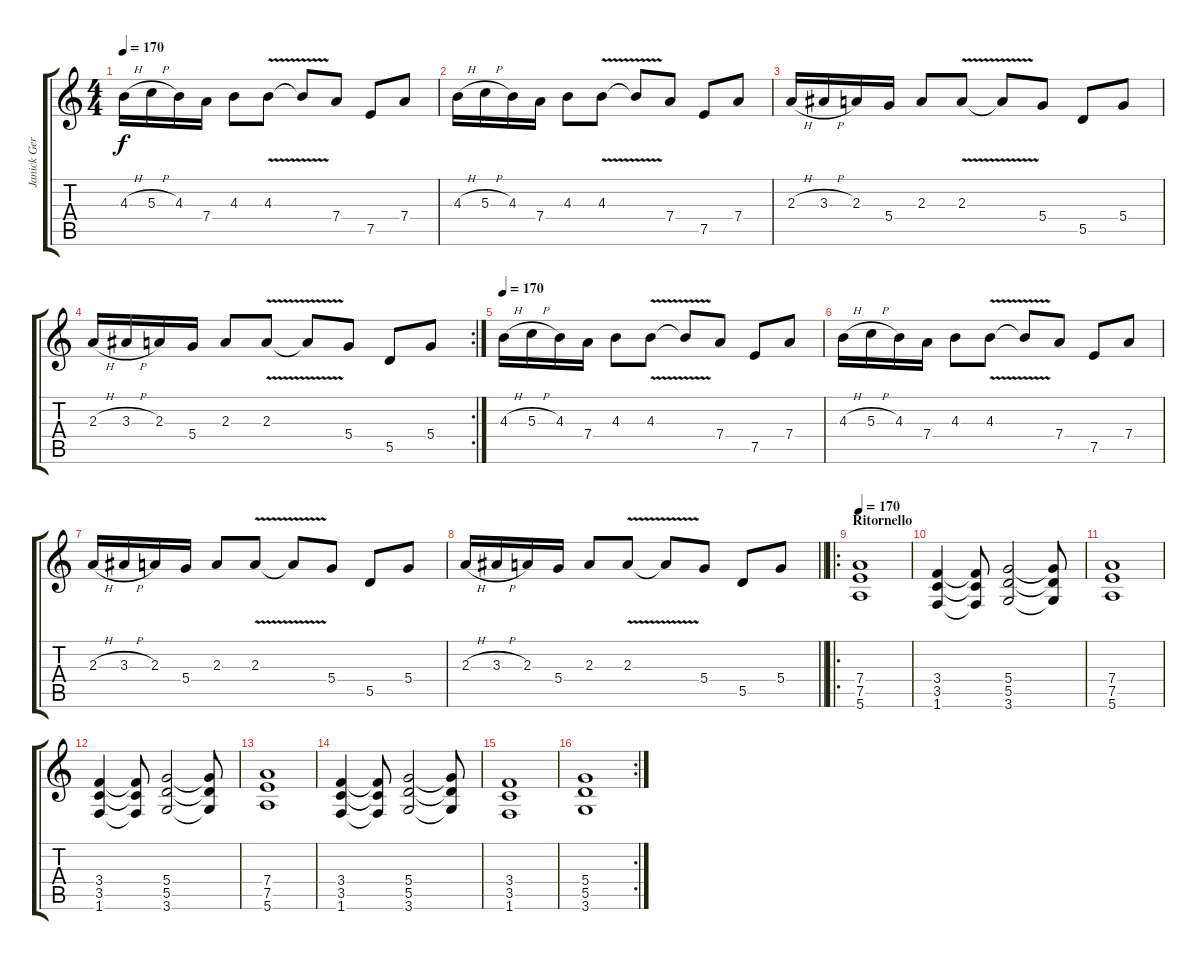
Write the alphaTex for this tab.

\track ("Janick Gers" "Janick Ger") {instrument distortionguitar}
\staff {score tabs}
\tuning (E4 B3 G3 D3 A2 E2) {hide}
\ts (4 4)
\tempo 170
\clef g2
\ks c
4.3{h}.16{dy f} 5.3{h}.16 4.3.16 7.4.16 4.3.8 4.3{v}.8 4.3{t}.8 7.4.8 7.5.8 7.4.8 |
4.3{h}.16 5.3{h}.16 4.3.16 7.4.16 4.3.8 4.3{v}.8 4.3{t}.8 7.4.8 7.5.8 7.4.8 |
2.3{h}.16 3.3{h}.16 2.3.16 5.4.16 2.3.8 2.3{v}.8 2.3{t}.8 5.4.8 5.5.8 5.4.8 |
\rc 2
2.3{h}.16 3.3{h}.16 2.3.16 5.4.16 2.3.8 2.3{v}.8 2.3{t}.8 5.4.8 5.5.8 5.4.8 |
\tempo 170
4.3{h}.16 5.3{h}.16 4.3.16 7.4.16 4.3.8 4.3{v}.8 4.3{t}.8 7.4.8 7.5.8 7.4.8 |
4.3{h}.16 5.3{h}.16 4.3.16 7.4.16 4.3.8 4.3{v}.8 4.3{t}.8 7.4.8 7.5.8 7.4.8 |
2.3{h}.16 3.3{h}.16 2.3.16 5.4.16 2.3.8 2.3{v}.8 2.3{t}.8 5.4.8 5.5.8 5.4.8 |
\barLineRight lightlight
2.3{h}.16 3.3{h}.16 2.3.16 5.4.16 2.3.8 2.3{v}.8 2.3{t}.8 5.4.8 5.5.8 5.4.8 |
\ro
\section ("" "Ritornello")
\tempo 170
(7.4 7.5 5.6).1 |
(3.4 3.5 1.6).4 (3.4{t} 3.5{t} 1.6{t}).8 (5.4 5.5 3.6).2 (5.4{t} 5.5{t} 3.6{t}).8 |
(7.4 7.5 5.6).1 |
(3.4 3.5 1.6).4 (3.4{t} 3.5{t} 1.6{t}).8 (5.4 5.5 3.6).2 (5.4{t} 5.5{t} 3.6{t}).8 |
(7.4 7.5 5.6).1 |
(3.4 3.5 1.6).4 (3.4{t} 3.5{t} 1.6{t}).8 (5.4 5.5 3.6).2 (5.4{t} 5.5{t} 3.6{t}).8 |
(3.4 3.5 1.6).1 |
\rc 2
(5.4 5.5 3.6).1
